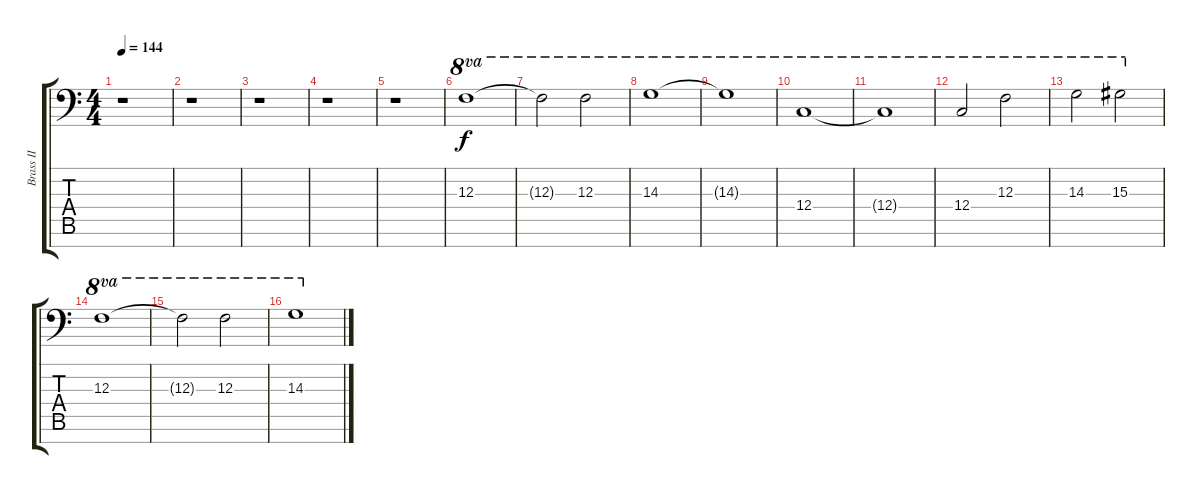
\track ("Brass II" "Brass II") {instrument trombone}
\staff {score tabs}
\tuning (D4 A3 F3 C3 G2 D2 A1) {hide}
\ts (4 4)
\tempo 144
\clef f4
\ks c
r.1{dy f} |
r.1 |
r.1 |
r.1 |
r.1 |
12.3.1{ot 8va instrument frenchhorn} |
12.3{t}.2{ot 8va} 12.3.2{ot 8va} |
14.3.1{ot 8va} |
14.3{t}.1{ot 8va} |
12.4.1{ot 8va} |
12.4{t}.1{ot 8va} |
12.4.2{ot 8va} 12.3.2{ot 8va} |
14.3.2{ot 8va} 15.3.2{ot 8va} |
12.3.1{ot 8va} |
12.3{t}.2{ot 8va} 12.3.2{ot 8va} |
14.3.1{ot 8va}
